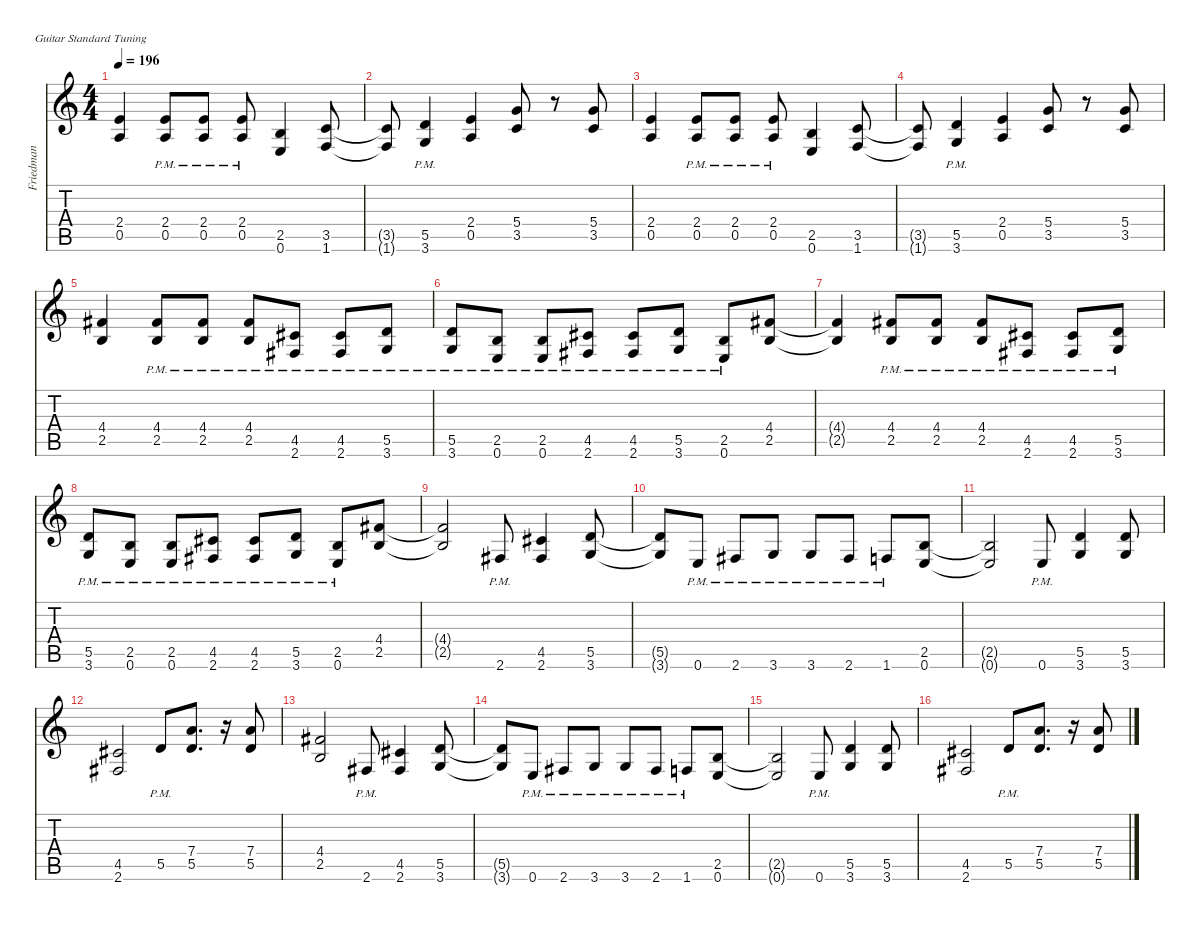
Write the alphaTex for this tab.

\defaultSystemsLayout 4
\hideDynamics
\bracketExtendMode nobrackets
\firstSystemTrackNameMode fullname
\otherSystemsTrackNameOrientation horizontal
\track ("Friedman" "od.guit.") {mute instrument overdrivenguitar}
\staff {score tabs}
\tuning (E4 B3 G3 D3 A2 E2)
\ts (4 4)
\tempo 196
\clef g2
\ks c
(2.4{t} 0.5{t}).4{dy f beam Up} (2.4{pm} 0.5{pm}).8{beam Up} (2.4{pm} 0.5{pm}).8{beam Up} (2.4{pm} 0.5{pm}).8{beam Up} (2.5 0.6).4{beam Up} (3.5 1.6).8{beam Up} |
(3.5{t} 1.6{t}).8{beam Up} (5.5 3.6{pm}).4{beam Up} (2.4 0.5).4{beam Up} (5.4 3.5).8{beam Up} r.8{beam Up} (5.4 3.5).8{beam Up} |
(2.4 0.5).4{beam Up} (2.4{pm} 0.5{pm}).8{beam Up} (2.4{pm} 0.5{pm}).8{beam Up} (2.4{pm} 0.5{pm}).8{beam Up} (2.5 0.6).4{beam Up} (3.5 1.6).8{beam Up} |
(3.5{t} 1.6{t}).8{beam Up} (5.5 3.6{pm}).4{beam Up} (2.4 0.5).4{beam Up} (5.4 3.5).8{beam Up} r.8{beam Up} (5.4 3.5).8{beam Up} |
(4.4{acc #} 2.5).4{beam Up} (4.4{pm acc #} 2.5{pm}).8{beam Up} (4.4{pm acc #} 2.5{pm}).8{beam Up} (4.4{pm acc #} 2.5{pm}).8{beam Up} (4.5{pm acc #} 2.6{pm acc #}).8{beam Up} (4.5{pm acc #} 2.6{pm acc #}).8{beam Up} (5.5{pm} 3.6{pm}).8{beam Up} |
(5.5{pm} 3.6{pm}).8{beam Up} (2.5{pm} 0.6{pm}).8{beam Up} (2.5{pm} 0.6{pm}).8{beam Up} (4.5{pm acc #} 2.6{pm acc #}).8{beam Up} (4.5{pm acc #} 2.6{pm acc #}).8{beam Up} (5.5{pm} 3.6{pm}).8{beam Up} (2.5{pm} 0.6{pm}).8{beam Up} (4.4{acc #} 2.5).8{beam Up} |
(4.4{t acc #} 2.5{t}).4{beam Up} (4.4{pm acc #} 2.5{pm}).8{beam Up} (4.4{pm acc #} 2.5{pm}).8{beam Up} (4.4{pm acc #} 2.5{pm}).8{beam Up} (4.5{pm acc #} 2.6{pm acc #}).8{beam Up} (4.5{pm acc #} 2.6{pm acc #}).8{beam Up} (5.5{pm} 3.6{pm}).8{beam Up} |
(5.5{pm} 3.6{pm}).8{beam Up} (2.5{pm} 0.6{pm}).8{beam Up} (2.5{pm} 0.6{pm}).8{beam Up} (4.5{pm acc #} 2.6{pm acc #}).8{beam Up} (4.5{pm acc #} 2.6{pm acc #}).8{beam Up} (5.5{pm} 3.6{pm}).8{beam Up} (2.5{pm} 0.6{pm}).8{beam Up} (4.4{acc #} 2.5).8{beam Up} |
(4.4{t acc #} 2.5{t}).2{beam Up} 2.6{pm acc #}.8{beam Up} (4.5{acc #} 2.6{acc #}).4{beam Up} (5.5 3.6).8{beam Up} |
(5.5{t} 3.6{t}).8{beam Up} 0.6{pm}.8{beam Up} 2.6{pm acc #}.8{beam Up} 3.6{pm}.8{beam Up} 3.6{pm}.8{beam Up} 2.6{pm acc #}.8{beam Up} 1.6{pm}.8{beam Up} (2.5 0.6).8{beam Up} |
(2.5{t} 0.6{t}).2{beam Up} 0.6{pm}.8{beam Up} (5.5 3.6).4{beam Up} (5.5 3.6).8{beam Up} |
(4.5{acc #} 2.6{acc #}).2{beam Up} 5.5{pm}.8{beam Up} (7.4 5.5).8{d beam Up} r.16{beam Up} (7.4 5.5).8{beam Up} |
(4.4{acc #} 2.5).2{beam Up} 2.6{pm acc #}.8{beam Up} (4.5{acc #} 2.6{acc #}).4{beam Up} (5.5 3.6).8{beam Up} |
(5.5{t} 3.6{t}).8{beam Up} 0.6{pm}.8{beam Up} 2.6{pm acc #}.8{beam Up} 3.6{pm}.8{beam Up} 3.6{pm}.8{beam Up} 2.6{pm acc #}.8{beam Up} 1.6{pm}.8{beam Up} (2.5 0.6).8{beam Up} |
(2.5{t} 0.6{t}).2{beam Up} 0.6{pm}.8{beam Up} (5.5 3.6).4{beam Up} (5.5 3.6).8{beam Up} |
(4.5{acc #} 2.6{acc #}).2{beam Up} 5.5{pm}.8{beam Up} (7.4 5.5).8{d beam Up} r.16{beam Up} (7.4 5.5).8{beam Up}
